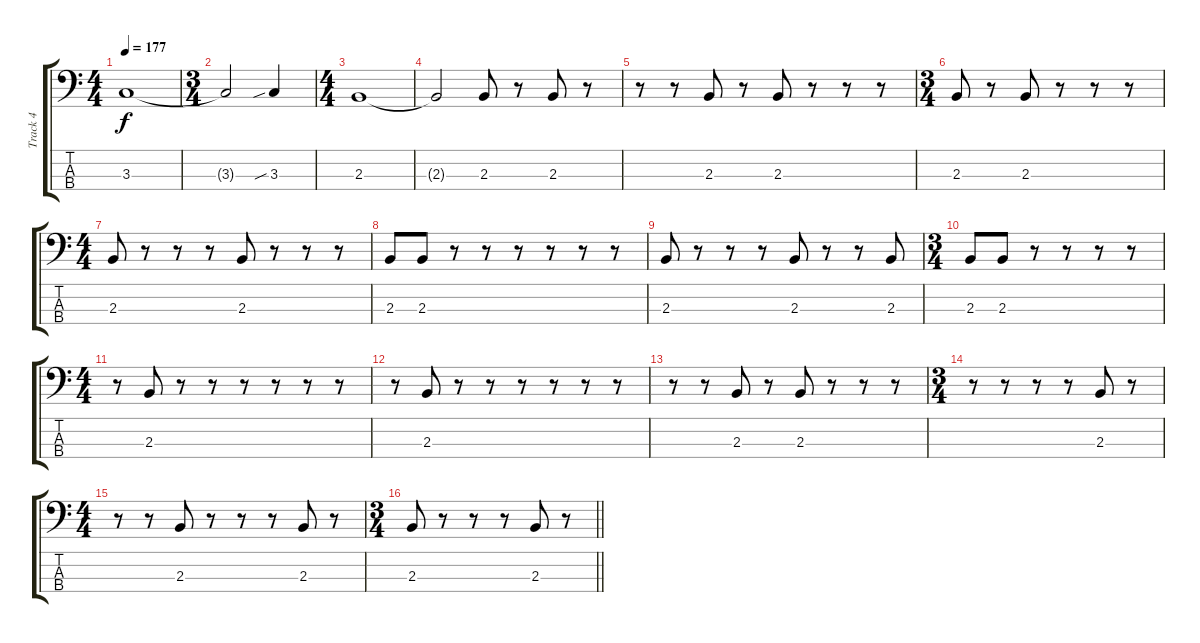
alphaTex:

\track ("Track 4" "Track 4") {instrument electricbasspick}
\staff {score tabs}
\tuning (G2 D2 A1 E1) {hide}
\ts (4 4)
\tempo 177
\clef f4
\ks c
3.3.1{dy f} |
\ts (3 4)
3.3{t}.2 3.3{sib}.4 |
\ts (4 4)
2.3.1 |
2.3{t}.2 2.3.8 r.8 2.3.8 r.8 |
r.8 r.8 2.3.8 r.8 2.3.8 r.8 r.8 r.8 |
\ts (3 4)
2.3.8 r.8 2.3.8 r.8 r.8 r.8 |
\ts (4 4)
2.3.8 r.8 r.8 r.8 2.3.8 r.8 r.8 r.8 |
2.3.8 2.3.8 r.8 r.8 r.8 r.8 r.8 r.8 |
2.3.8 r.8 r.8 r.8 2.3.8 r.8 r.8 2.3.8 |
\ts (3 4)
2.3.8 2.3.8 r.8 r.8 r.8 r.8 |
\ts (4 4)
r.8 2.3.8 r.8 r.8 r.8 r.8 r.8 r.8 |
r.8 2.3.8 r.8 r.8 r.8 r.8 r.8 r.8 |
r.8 r.8 2.3.8 r.8 2.3.8 r.8 r.8 r.8 |
\ts (3 4)
r.8 r.8 r.8 r.8 2.3.8 r.8 |
\ts (4 4)
r.8 r.8 2.3.8 r.8 r.8 r.8 2.3.8 r.8 |
\ts (3 4)
\barLineRight lightlight
2.3.8 r.8 r.8 r.8 2.3.8 r.8
